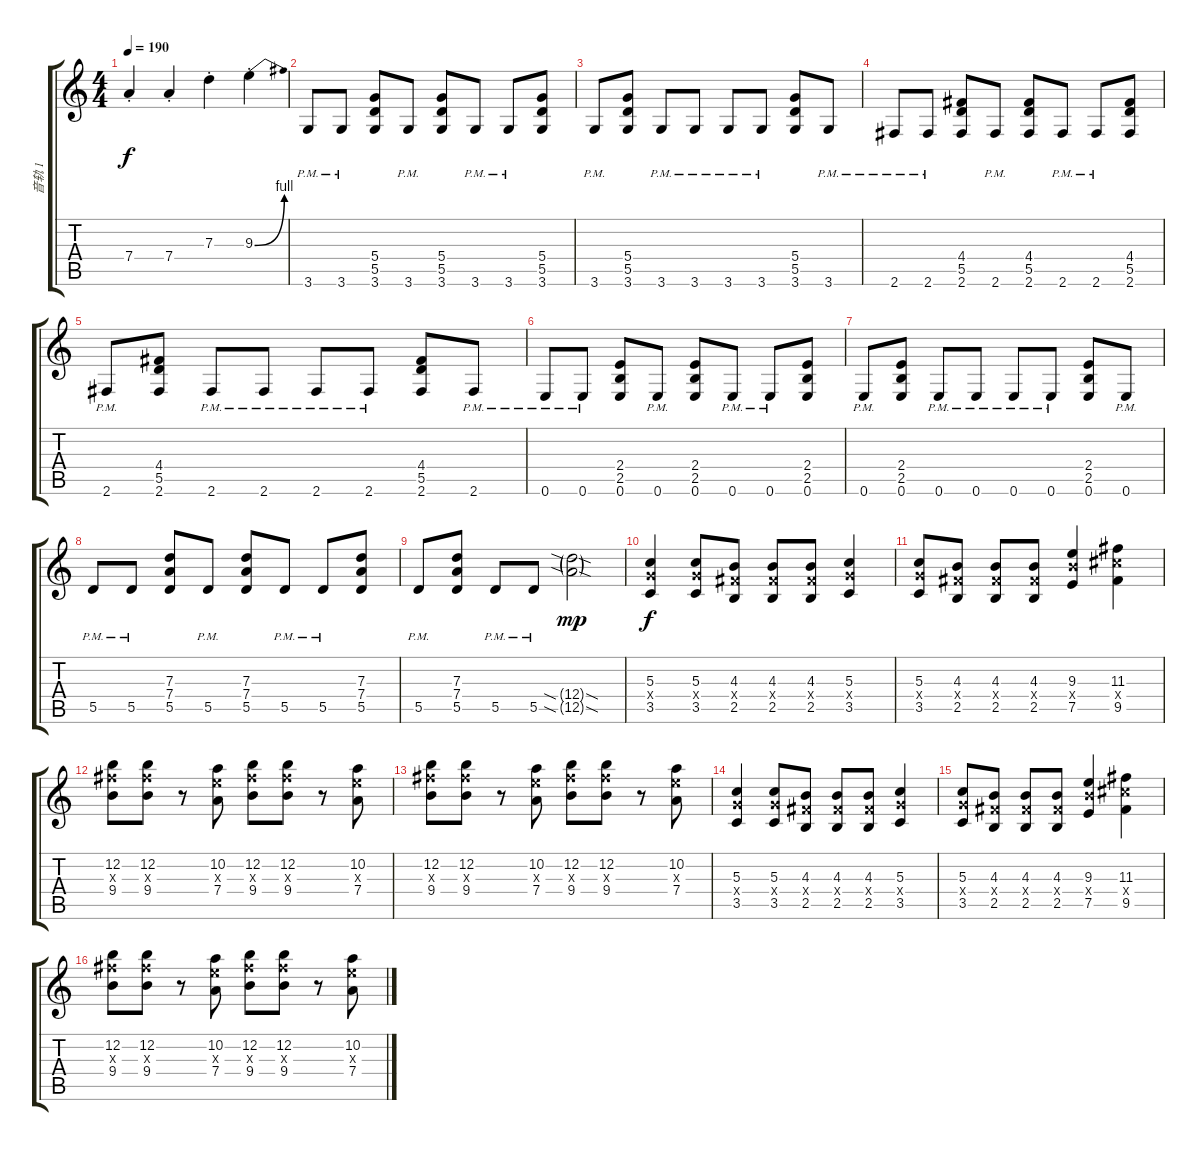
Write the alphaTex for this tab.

\track ("音轨 1" "音轨 1") {instrument overdrivenguitar}
\staff {score tabs}
\tuning (E4 B3 G3 D3 A2 E2) {hide}
\ts (4 4)
\tempo 190
\clef g2
\ks c
7.4{st}.4{dy f} 7.4{st}.4 7.3{st}.4 9.3{be (bend 0 0 60 4) st}.4 |
3.6{pm}.8{instrument overdrivenguitar} 3.6{pm}.8 (5.4 5.5 3.6).8 3.6{pm}.8 (5.4 5.5 3.6).8 3.6{pm}.8 3.6{pm}.8 (5.4 5.5 3.6).8 |
3.6{pm}.8 (5.4 5.5 3.6).8 3.6{pm}.8 3.6{pm}.8 3.6{pm}.8 3.6{pm}.8 (5.4 5.5 3.6).8 3.6{pm}.8 |
2.6{pm}.8{instrument overdrivenguitar} 2.6{pm}.8 (4.4 5.5 2.6).8 2.6{pm}.8 (4.4 5.5 2.6).8 2.6{pm}.8 2.6{pm}.8 (4.4 5.5 2.6).8 |
2.6{pm}.8 (4.4 5.5 2.6).8 2.6{pm}.8 2.6{pm}.8 2.6{pm}.8 2.6{pm}.8 (4.4 5.5 2.6).8 2.6{pm}.8 |
0.6{pm}.8{instrument overdrivenguitar} 0.6{pm}.8 (2.4 2.5 0.6).8 0.6{pm}.8 (2.4 2.5 0.6).8 0.6{pm}.8 0.6{pm}.8 (2.4 2.5 0.6).8 |
0.6{pm}.8 (2.4 2.5 0.6).8 0.6{pm}.8 0.6{pm}.8 0.6{pm}.8 0.6{pm}.8 (2.4 2.5 0.6).8 0.6{pm}.8 |
5.5{pm}.8{instrument overdrivenguitar} 5.5{pm}.8 (7.3 7.4 5.5).8 5.5{pm}.8 (7.3 7.4 5.5).8 5.5{pm}.8 5.5{pm}.8 (7.3 7.4 5.5).8 |
5.5{pm}.8 (7.3 7.4 5.5).8 5.5{pm}.8 5.5{pm}.8 (12.4{sia sod g} 12.5{sia sod g}).2{dy mp} |
(5.3 5.4{x} 3.5).4{dy f} (5.3 5.4{x} 3.5).8 (4.3 4.4{x} 2.5).8 (4.3 4.4{x} 2.5).8 (4.3 4.4{x} 2.5).8 (5.3 5.4{x} 3.5).4 |
(5.3 5.4{x} 3.5).8 (4.3 4.4{x} 2.5).8 (4.3 4.4{x} 2.5).8 (4.3 4.4{x} 2.5).8 (9.3 9.4{x} 7.5).4 (11.3 11.4{x} 9.5).4 |
(12.2 11.3{x} 9.4).8 (12.2 11.3{x} 9.4).8 r.8 (10.2 9.3{x} 7.4).8 (12.2 11.3{x} 9.4).8 (12.2 11.3{x} 9.4).8 r.8 (10.2 9.3{x} 7.4).8 |
(12.2 11.3{x} 9.4).8 (12.2 11.3{x} 9.4).8 r.8 (10.2 9.3{x} 7.4).8 (12.2 11.3{x} 9.4).8 (12.2 11.3{x} 9.4).8 r.8 (10.2 9.3{x} 7.4).8 |
(5.3 5.4{x} 3.5).4 (5.3 5.4{x} 3.5).8 (4.3 4.4{x} 2.5).8 (4.3 4.4{x} 2.5).8 (4.3 4.4{x} 2.5).8 (5.3 5.4{x} 3.5).4 |
(5.3 5.4{x} 3.5).8 (4.3 4.4{x} 2.5).8 (4.3 4.4{x} 2.5).8 (4.3 4.4{x} 2.5).8 (9.3 9.4{x} 7.5).4 (11.3 11.4{x} 9.5).4 |
(12.2 11.3{x} 9.4).8 (12.2 11.3{x} 9.4).8 r.8 (10.2 9.3{x} 7.4).8 (12.2 11.3{x} 9.4).8 (12.2 11.3{x} 9.4).8 r.8 (10.2 9.3{x} 7.4).8
